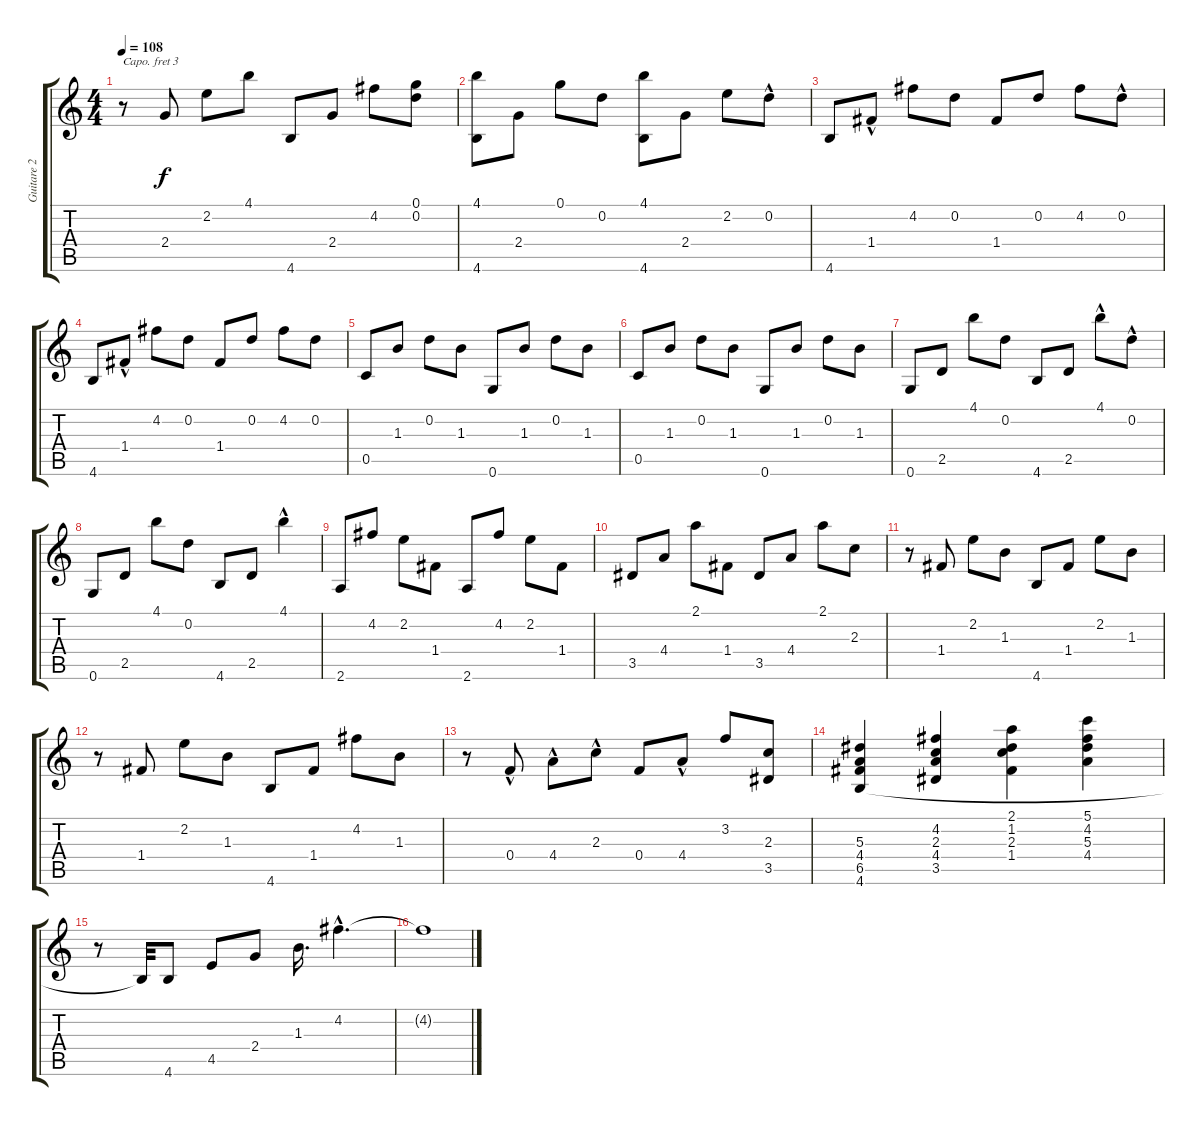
\track ("Guitare 2" "Guitare 2") {instrument acousticguitarsteel}
\staff {score tabs}
\capo 3
\tuning (E4 B3 G3 D3 A2 E2) {hide}
\ts (4 4)
\tempo 108
\clef g2
\ks c
r.8{dy f} 2.4.8 2.2.8 4.1.8 4.6.8 2.4.8 4.2.8 (0.1 0.2).8 |
(4.1 4.6).8 2.4.8 0.1.8 0.2.8 (4.1 4.6).8 2.4.8 2.2.8 0.2{hac}.8 |
4.6.8 1.4{hac}.8 4.2.8 0.2.8 1.4.8 0.2.8 4.2.8 0.2{hac}.8 |
4.6.8 1.4{hac}.8 4.2.8 0.2.8 1.4.8 0.2.8 4.2.8 0.2.8 |
0.5.8 1.3.8 0.2.8 1.3.8 0.6.8 1.3.8 0.2.8 1.3.8 |
0.5.8 1.3.8 0.2.8 1.3.8 0.6.8 1.3.8 0.2.8 1.3.8 |
0.6.8 2.5.8 4.1.8 0.2.8 4.6.8 2.5.8 4.1{hac}.8 0.2{hac}.8 |
0.6.8 2.5.8 4.1.8 0.2.8 4.6.8 2.5.8 4.1{hac}.4 |
2.6.8 4.2.8 2.2.8 1.4.8 2.6.8 4.2.8 2.2.8 1.4.8 |
3.5.8 4.4.8 2.1.8 1.4.8 3.5.8 4.4.8 2.1.8 2.3.8 |
r.8 1.4.8 2.2.8 1.3.8 4.6.8 1.4.8 2.2.8 1.3.8 |
r.8 1.4.8 2.2.8 1.3.8 4.6.8 1.4.8 4.2.8 1.3.8 |
r.8 0.4{hac}.8 4.4{hac}.8 2.3{hac}.8 0.4.8 4.4{hac}.8 3.2.8 (2.3 3.5).8 |
(5.3 4.4 6.5 4.6).4 (4.2 2.3 4.4 3.5).4 (2.1 1.2 2.3 1.4).4 (5.1 4.2 5.3 4.4).4 |
r.8 4.6{t}.32 4.6.8 4.5.8 2.4.8 1.3.16{d} 4.2{hac}.4{d} |
4.2{t}.1
